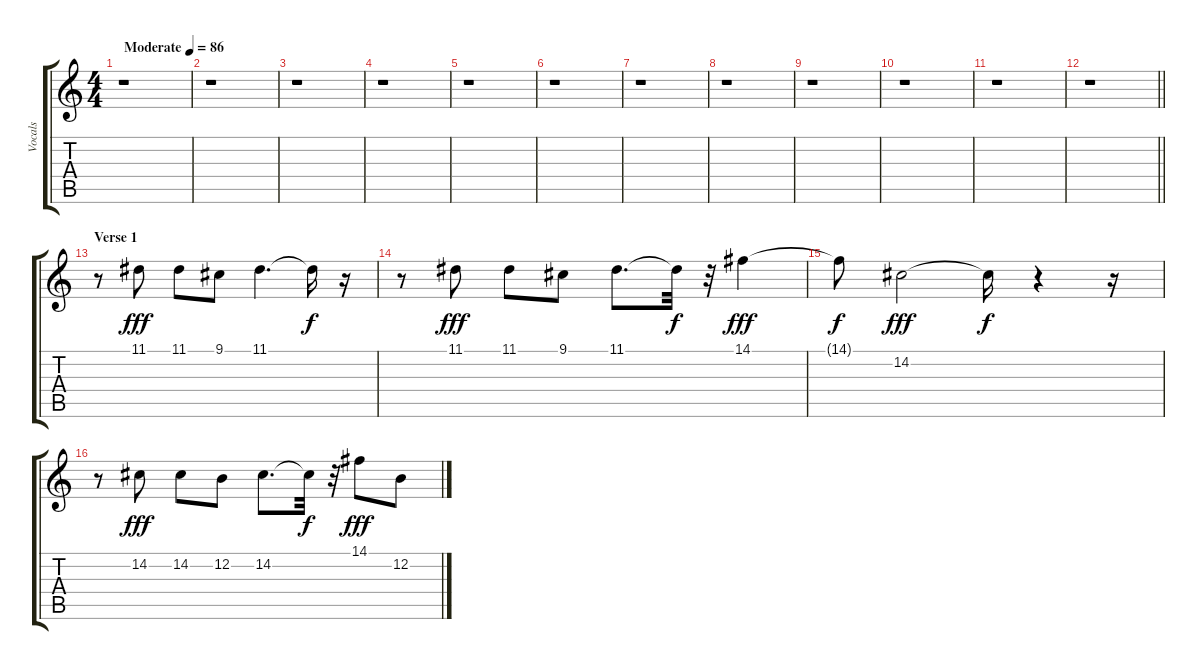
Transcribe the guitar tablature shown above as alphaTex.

\track ("Vocals" "Vocals") {instrument acousticgrandpiano}
\staff {score tabs}
\tuning (E4 B3 G3 D3 A2 E2) {hide}
\ts (4 4)
\tempo (86 "Moderate")
\clef g2
\ks c
r.1{dy fff instrument acousticgrandpiano} |
r.1 |
r.1 |
r.1 |
r.1 |
r.1 |
r.1 |
r.1 |
r.1 |
r.1 |
r.1 |
\barLineRight lightlight
r.1 |
\section ("" "Verse 1")
r.8 11.1.8 11.1.8 9.1.8 11.1.4{d} 11.1{t}.16{dy f} r.16 |
r.8 11.1.8{dy fff} 11.1.8 9.1.8 11.1.8{d} 11.1{t}.32{dy f} r.32 14.1.4{dy fff} |
14.1{t}.8{dy f} 14.2.2{dy fff} 14.2{t}.16{dy f} r.4 r.16 |
r.8 14.2.8{dy fff} 14.2.8 12.2.8 14.2.8{d} 14.2{t}.32{dy f} r.32 14.1.8{dy fff} 12.2.8
